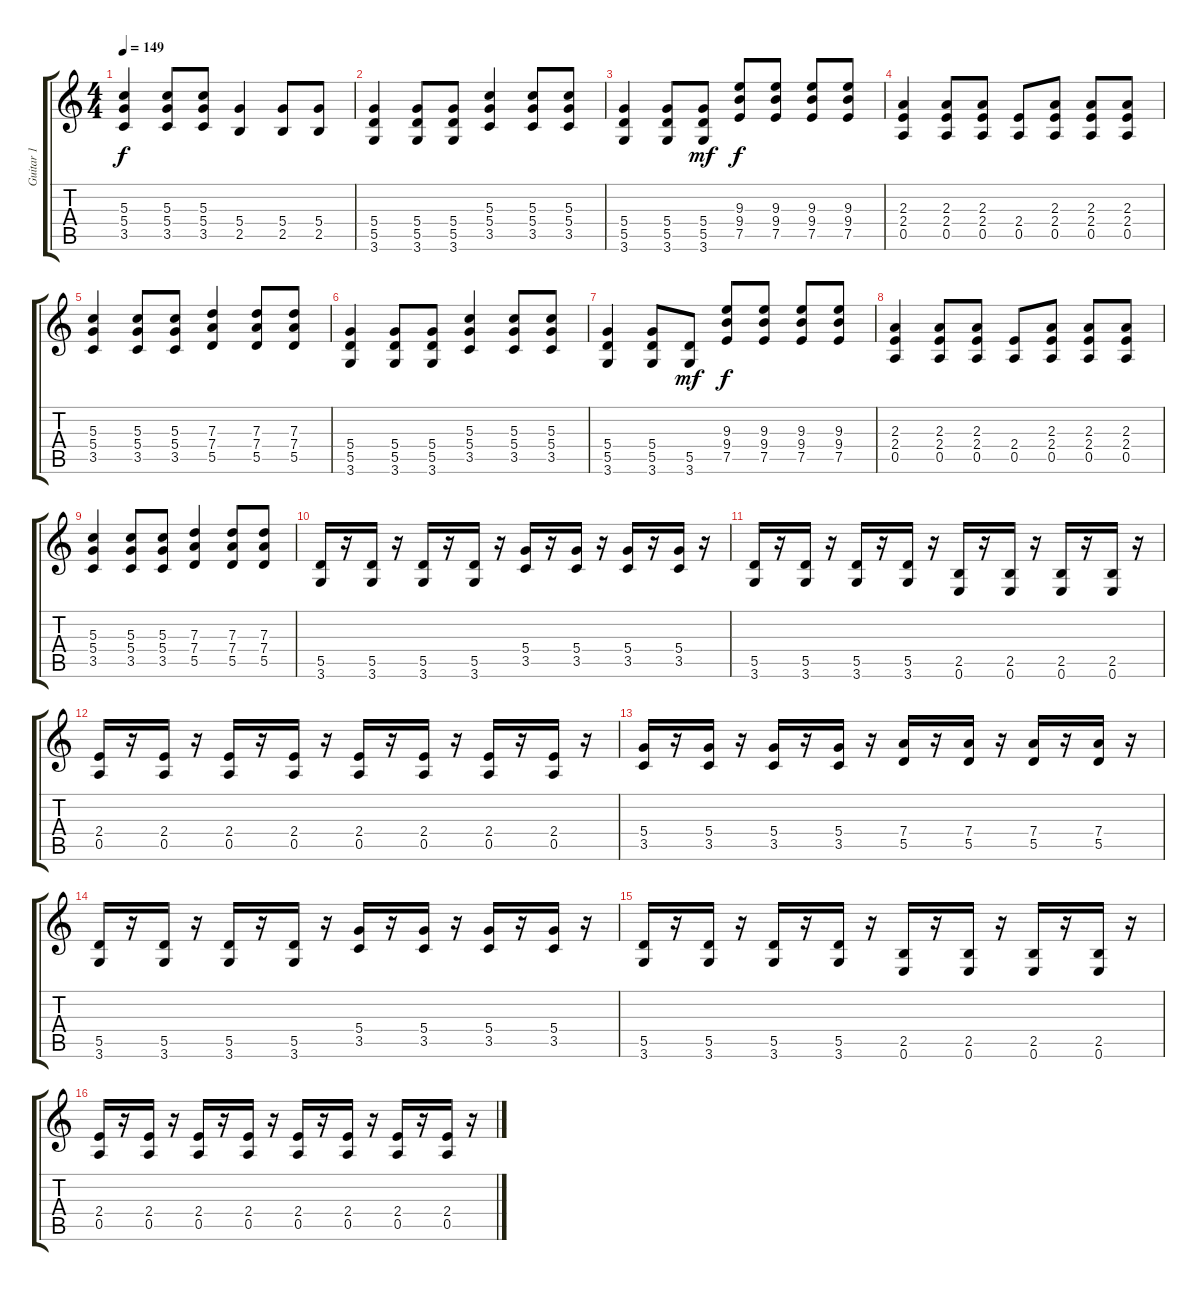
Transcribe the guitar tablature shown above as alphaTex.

\track ("Guitar 1" "Guitar 1") {instrument distortionguitar}
\staff {score tabs}
\tuning (E4 B3 G3 D3 A2 E2) {hide}
\ts (4 4)
\tempo 149
\clef g2
\ks c
(5.3 5.4 3.5).4{dy f} (5.3 5.4 3.5).8 (5.3 5.4 3.5).8 (5.4 2.5).4 (5.4 2.5).8 (5.4 2.5).8 |
(5.4 5.5 3.6).4 (5.4 5.5 3.6).8 (5.4 5.5 3.6).8 (5.3 5.4 3.5).4 (5.3 5.4 3.5).8 (5.3 5.4 3.5).8 |
(5.4 5.5 3.6).4 (5.4 5.5 3.6).8 (5.4 5.5 3.6).8{dy mf} (9.3 9.4 7.5).8{dy f} (9.3 9.4 7.5).8 (9.3 9.4 7.5).8 (9.3 9.4 7.5).8 |
(2.3 2.4 0.5).4 (2.3 2.4 0.5).8 (2.3 2.4 0.5).8 (2.4 0.5).8 (2.3 2.4 0.5).8 (2.3 2.4 0.5).8 (2.3 2.4 0.5).8 |
(5.3 5.4 3.5).4 (5.3 5.4 3.5).8 (5.3 5.4 3.5).8 (7.3 7.4 5.5).4 (7.3 7.4 5.5).8 (7.3 7.4 5.5).8 |
(5.4 5.5 3.6).4 (5.4 5.5 3.6).8 (5.4 5.5 3.6).8 (5.3 5.4 3.5).4 (5.3 5.4 3.5).8 (5.3 5.4 3.5).8 |
(5.4 5.5 3.6).4 (5.4 5.5 3.6).8 (5.5 3.6).8{dy mf} (9.3 9.4 7.5).8{dy f} (9.3 9.4 7.5).8 (9.3 9.4 7.5).8 (9.3 9.4 7.5).8 |
(2.3 2.4 0.5).4 (2.3 2.4 0.5).8 (2.3 2.4 0.5).8 (2.4 0.5).8 (2.3 2.4 0.5).8 (2.3 2.4 0.5).8 (2.3 2.4 0.5).8 |
(5.3 5.4 3.5).4 (5.3 5.4 3.5).8 (5.3 5.4 3.5).8 (7.3 7.4 5.5).4 (7.3 7.4 5.5).8 (7.3 7.4 5.5).8 |
(5.5 3.6).16 r.16 (5.5 3.6).16 r.16 (5.5 3.6).16 r.16 (5.5 3.6).16 r.16 (5.4 3.5).16 r.16 (5.4 3.5).16 r.16 (5.4 3.5).16 r.16 (5.4 3.5).16 r.16 |
(5.5 3.6).16 r.16 (5.5 3.6).16 r.16 (5.5 3.6).16 r.16 (5.5 3.6).16 r.16 (2.5 0.6).16 r.16 (2.5 0.6).16 r.16 (2.5 0.6).16 r.16 (2.5 0.6).16 r.16 |
(2.4 0.5).16 r.16 (2.4 0.5).16 r.16 (2.4 0.5).16 r.16 (2.4 0.5).16 r.16 (2.4 0.5).16 r.16 (2.4 0.5).16 r.16 (2.4 0.5).16 r.16 (2.4 0.5).16 r.16 |
(5.4 3.5).16 r.16 (5.4 3.5).16 r.16 (5.4 3.5).16 r.16 (5.4 3.5).16 r.16 (7.4 5.5).16 r.16 (7.4 5.5).16 r.16 (7.4 5.5).16 r.16 (7.4 5.5).16 r.16 |
(5.5 3.6).16 r.16 (5.5 3.6).16 r.16 (5.5 3.6).16 r.16 (5.5 3.6).16 r.16 (5.4 3.5).16 r.16 (5.4 3.5).16 r.16 (5.4 3.5).16 r.16 (5.4 3.5).16 r.16 |
(5.5 3.6).16 r.16 (5.5 3.6).16 r.16 (5.5 3.6).16 r.16 (5.5 3.6).16 r.16 (2.5 0.6).16 r.16 (2.5 0.6).16 r.16 (2.5 0.6).16 r.16 (2.5 0.6).16 r.16 |
(2.4 0.5).16 r.16 (2.4 0.5).16 r.16 (2.4 0.5).16 r.16 (2.4 0.5).16 r.16 (2.4 0.5).16 r.16 (2.4 0.5).16 r.16 (2.4 0.5).16 r.16 (2.4 0.5).16 r.16
